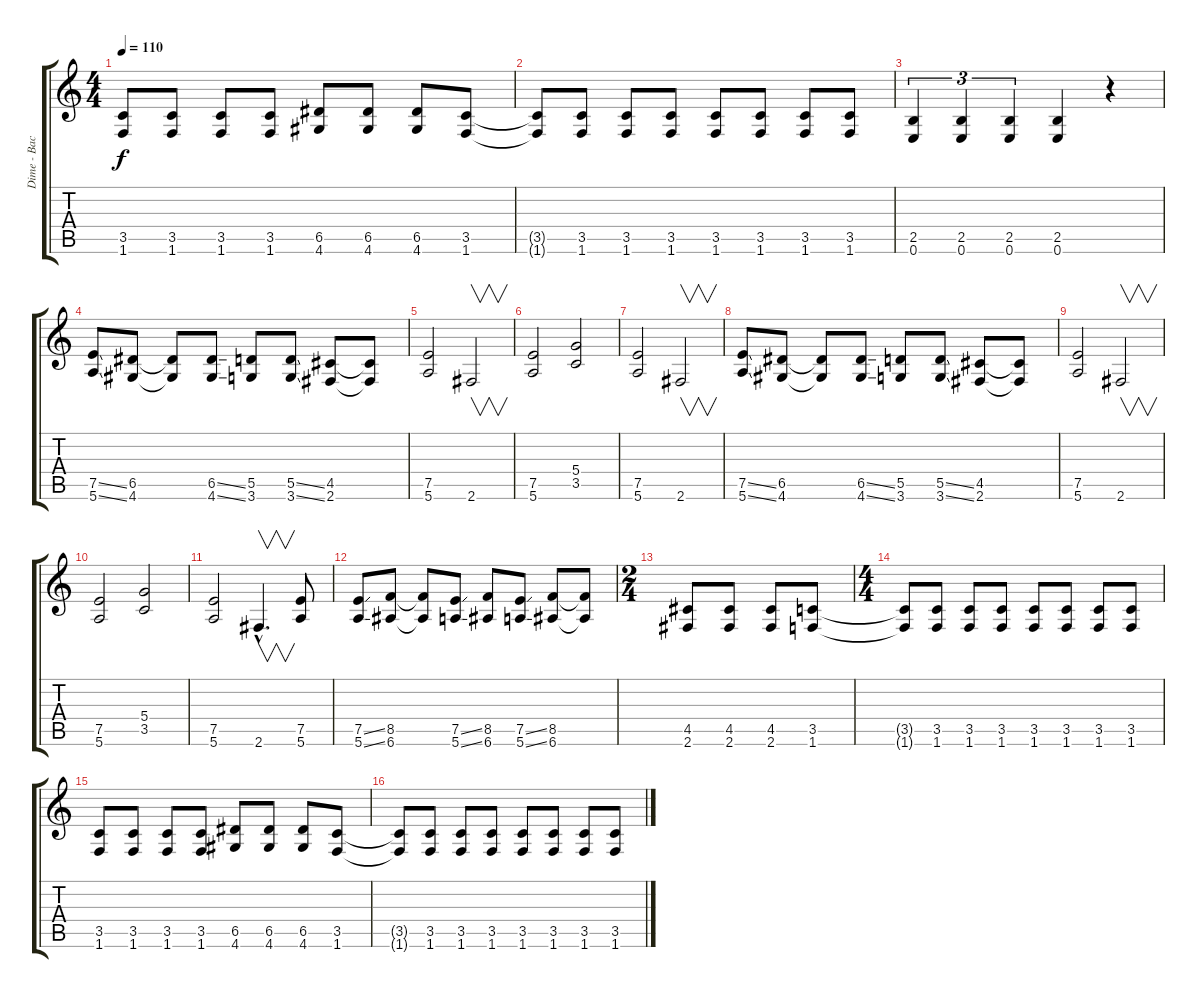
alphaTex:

\track ("Dime - Back" "Dime - Bac") {instrument distortionguitar}
\staff {score tabs}
\tuning (E4 B3 G3 D3 A2 E2) {hide}
\ts (4 4)
\tempo 110
\clef g2
\ks c
(3.5 1.6).8{dy f} (3.5 1.6).8 (3.5 1.6).8 (3.5 1.6).8 (6.5 4.6).8 (6.5 4.6).8 (6.5 4.6).8 (3.5 1.6).8 |
(3.5{t} 1.6{t}).8 (3.5 1.6).8 (3.5 1.6).8 (3.5 1.6).8 (3.5 1.6).8 (3.5 1.6).8 (3.5 1.6).8 (3.5 1.6).8 |
(2.5 0.6).4{tu (3 2)} (2.5 0.6).4{tu (3 2)} (2.5 0.6).4{tu (3 2)} (2.5 0.6).4 r.4 |
(7.5{ss} 5.6{ss}).8 (6.5 4.6).8 (6.5{t} 4.6{t}).8 (6.5{ss} 4.6{ss}).8 (5.5 3.6).8 (5.5{ss} 3.6{ss}).8 (4.5 2.6).8 (4.5{t} 2.6{t}).8 |
(7.5 5.6).2 2.6.2{v} |
(7.5 5.6).2 (5.4 3.5).2 |
(7.5 5.6).2 2.6.2{v} |
(7.5{ss} 5.6{ss}).8 (6.5 4.6).8 (6.5{t} 4.6{t}).8 (6.5{ss} 4.6{ss}).8 (5.5 3.6).8 (5.5{ss} 3.6{ss}).8 (4.5 2.6).8 (4.5{t} 2.6{t}).8 |
(7.5 5.6).2 2.6.2{v} |
(7.5 5.6).2 (5.4 3.5).2 |
(7.5 5.6).2 2.6{hac}.4{v d} (7.5 5.6).8 |
(7.5{ss} 5.6{ss}).8 (8.5 6.6).8 (8.5{t} 6.6{t}).8 (7.5{ss} 5.6{ss}).8 (8.5 6.6).8 (7.5{ss} 5.6{ss}).8 (8.5 6.6).8 (8.5{t} 6.6{t}).8 |
\ts (2 4)
(4.5 2.6).8 (4.5 2.6).8 (4.5 2.6).8 (3.5 1.6).8 |
\ts (4 4)
(3.5{t} 1.6{t}).8 (3.5 1.6).8 (3.5 1.6).8 (3.5 1.6).8 (3.5 1.6).8 (3.5 1.6).8 (3.5 1.6).8 (3.5 1.6).8 |
(3.5 1.6).8 (3.5 1.6).8 (3.5 1.6).8 (3.5 1.6).8 (6.5 4.6).8 (6.5 4.6).8 (6.5 4.6).8 (3.5 1.6).8 |
(3.5{t} 1.6{t}).8 (3.5 1.6).8 (3.5 1.6).8 (3.5 1.6).8 (3.5 1.6).8 (3.5 1.6).8 (3.5 1.6).8 (3.5 1.6).8
